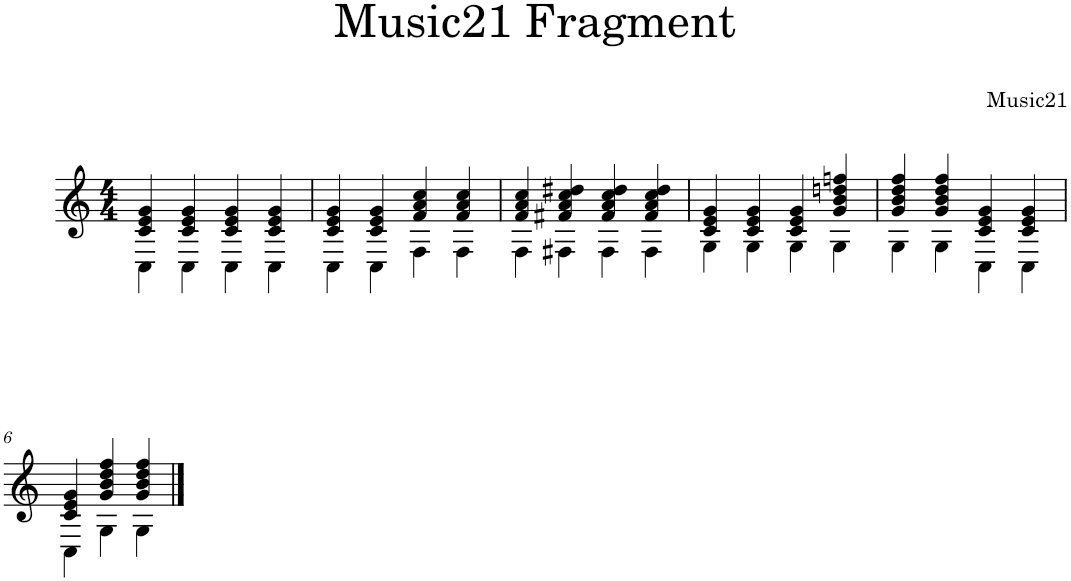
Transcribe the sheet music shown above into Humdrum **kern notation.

**kern
*part1
*staff1
*I"Piano
*I'Pno
*clefG2
*k[]
*M4/4
=1
*^
4c/ 4e/ 4g/	4C\
4c/ 4e/ 4g/	4C\
4c/ 4e/ 4g/	4C\
4c/ 4e/ 4g/	4C\
=2	=2
4c/ 4e/ 4g/	4C\
4c/ 4e/ 4g/	4C\
4f/ 4a/ 4cc/	4F\
4f/ 4a/ 4cc/	4F\
=3	=3
4f/ 4a/ 4cc/	4F\
4f#X/ 4a/ 4cc/ 4dd#X/	4F#X\
4f#/ 4a/ 4cc/ 4dd#/	4F#\
4f#/ 4a/ 4cc/ 4dd#/	4F#\
=4	=4
4c/ 4e/ 4g/	4G\
4c/ 4e/ 4g/	4G\
4c/ 4e/ 4g/	4G\
4g/ 4b/ 4ddn/ 4ffn/	4G\
=5	=5
4g/ 4b/ 4dd/ 4ff/	4G\
4g/ 4b/ 4dd/ 4ff/	4G\
4c/ 4e/ 4g/	4C\
4c/ 4e/ 4g/	4C\
!!LO:LB:g=z	!!
=6	=6
4c/ 4e/ 4g/	4C\
4g/ 4b/ 4dd/ 4ff/	4G\
4g/ 4b/ 4dd/ 4ff/	4G\
*v	*v
==
*-
